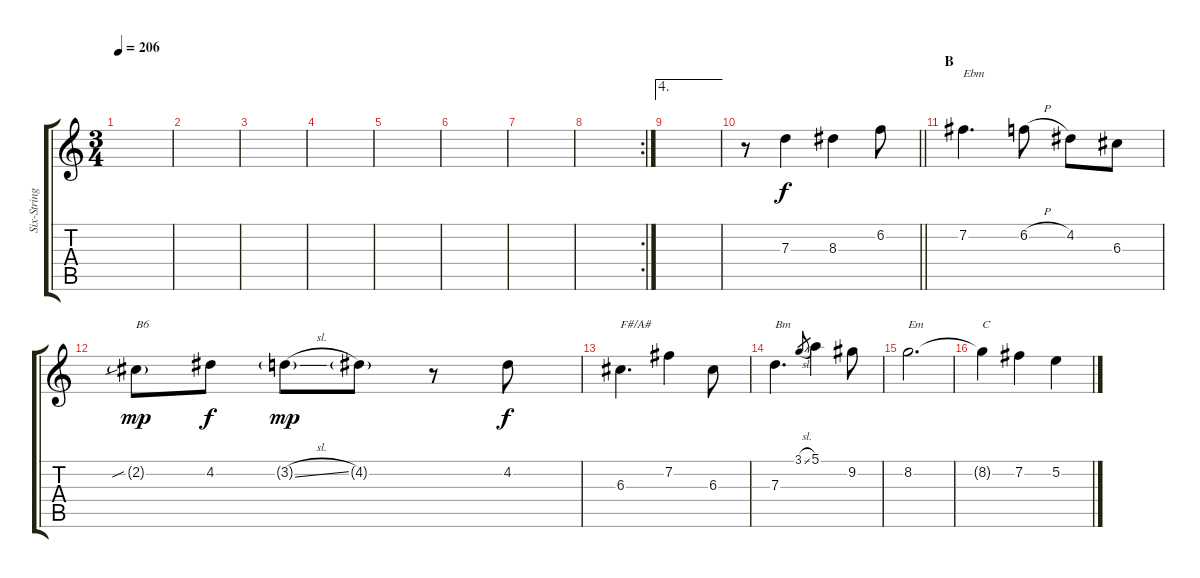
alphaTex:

\track ("Six-String (Solo)" "Six-String") {instrument electricguitarjazz}
\staff {score tabs}
\tuning (E4 B3 G3 D3 A2 E2) {hide}
\ts (3 4)
\tempo 206
\clef g2
\ks c
|
|
|
|
|
|
|
\rc 2
|
\ae 4
|
\barLineRight lightlight
r.8 7.3.4 8.3.4 6.2.8 |
\section ("" "B")
7.2.4{d txt "Ebm"} 6.2{h}.8 4.2.8 6.3.8 |
2.2{sib g}.8{txt "B6" dy mp} 4.2.8{dy f} 3.2{sl g}.8{dy mp} 4.2{g}.8 r.8 4.2.8{dy f} |
6.3.4{d txt "F#/A#"} 7.2.4 6.3.8 |
7.3.4{d txt "Bm"} 3.1{sl}.8{gr} 5.1.4 9.2.8 |
8.2.2{d txt "Em"} |
8.2{t}.4{txt "C"} 7.2.4 5.2.4
